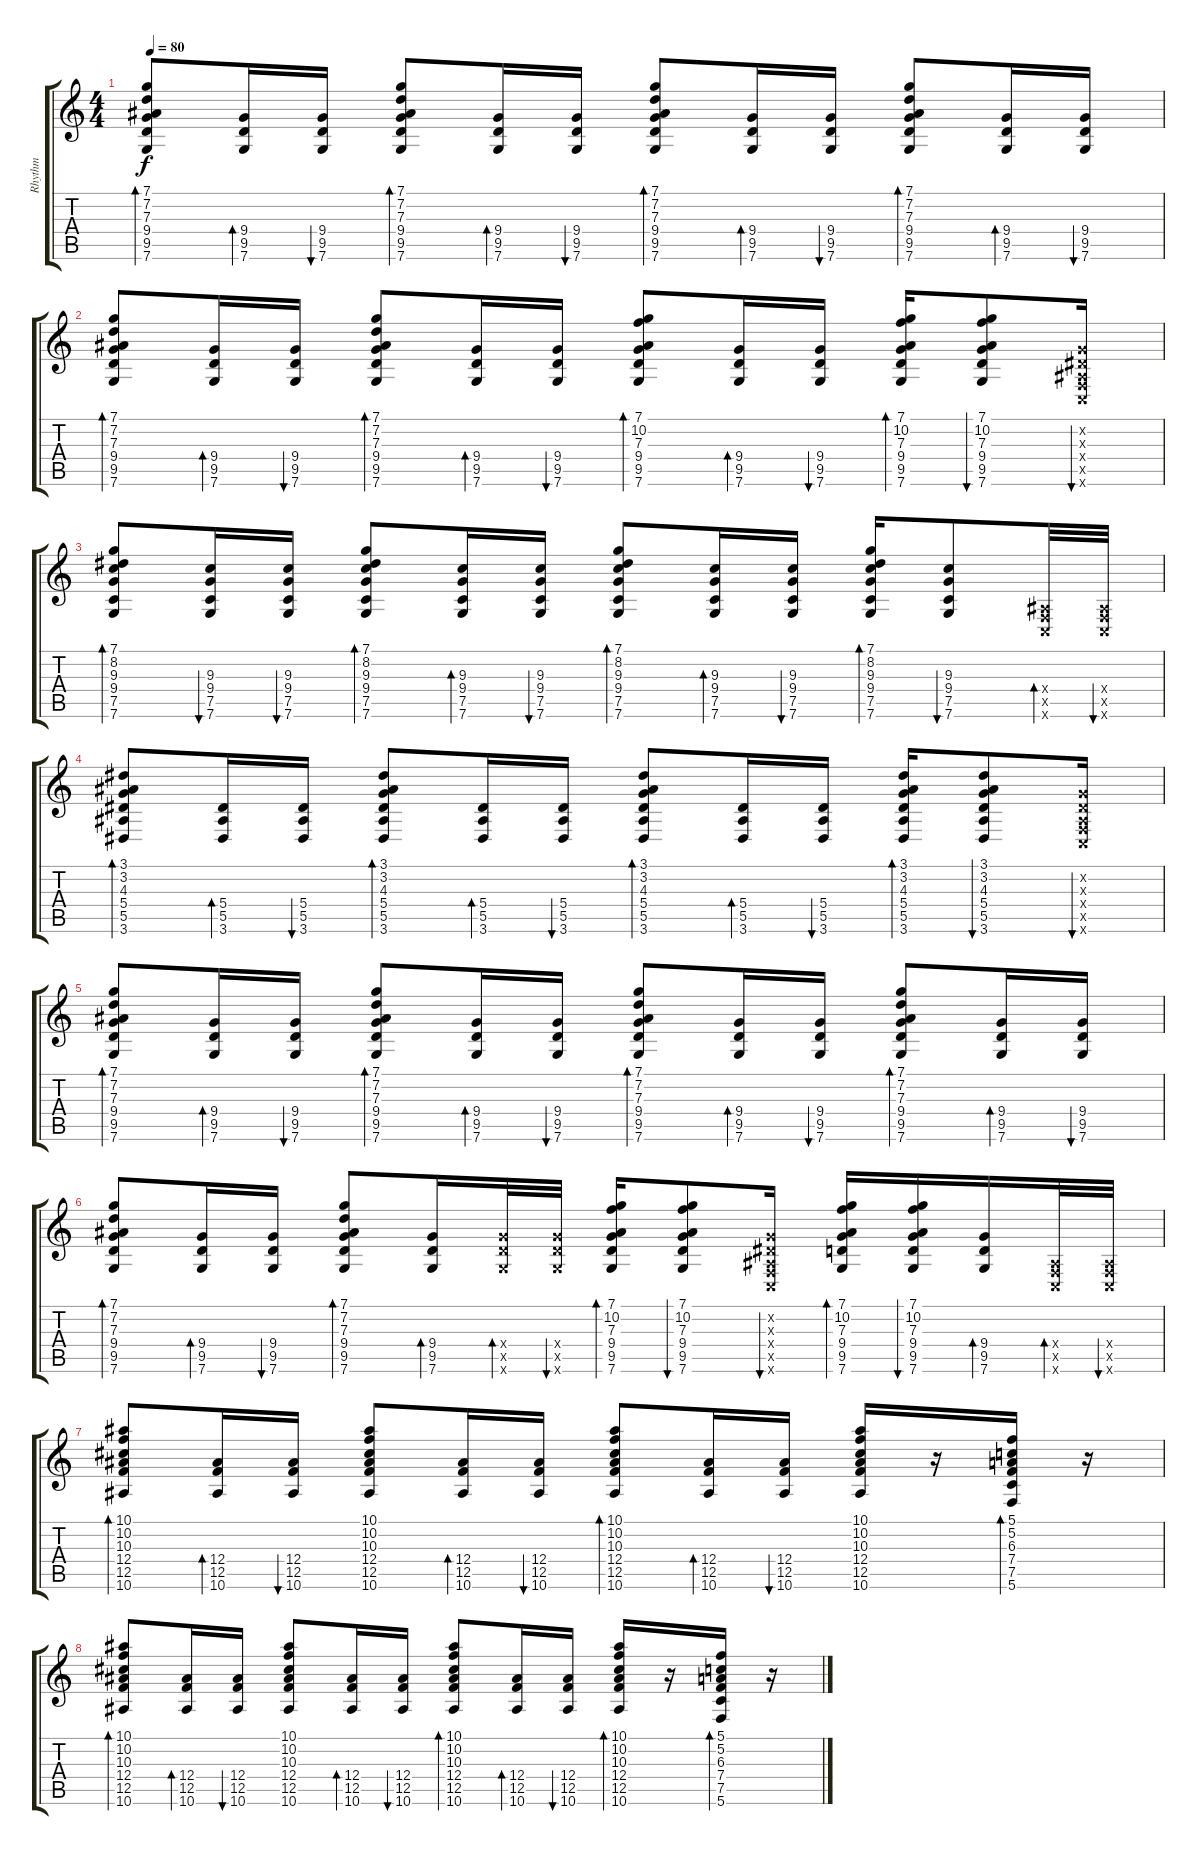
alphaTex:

\track ("Rhythm" "Rhythm") {instrument acousticguitarsteel}
\staff {score tabs}
\tuning (C4 G3 Eb3 Bb2 F2 C2) {hide}
\ts (4 4)
\tempo 80
\clef g2
\ks c
(7.1 7.2 7.3 9.4 9.5 7.6).8{bd 30 dy f} (9.4 9.5 7.6).16{bd 30} (9.4 9.5 7.6).16{bu 30} (7.1 7.2 7.3 9.4 9.5 7.6).8{bd 30} (9.4 9.5 7.6).16{bd 30} (9.4 9.5 7.6).16{bu 30} (7.1 7.2 7.3 9.4 9.5 7.6).8{bd 30} (9.4 9.5 7.6).16{bd 30} (9.4 9.5 7.6).16{bu 30} (7.1 7.2 7.3 9.4 9.5 7.6).8{bd 30} (9.4 9.5 7.6).16{bd 30} (9.4 9.5 7.6).16{bu 30} |
(7.1 7.2 7.3 9.4 9.5 7.6).8{bd 30} (9.4 9.5 7.6).16{bd 30} (9.4 9.5 7.6).16{bu 30} (7.1 7.2 7.3 9.4 9.5 7.6).8{bd 30} (9.4 9.5 7.6).16{bd 30} (9.4 9.5 7.6).16{bu 30} (7.1 10.2 7.3 9.4 9.5 7.6).8{bd 30} (9.4 9.5 7.6).16{bd 30} (9.4 9.5 7.6).16{bu 30} (7.1 10.2 7.3 9.4 9.5 7.6).16{bd 30} (7.1 10.2 7.3 9.4 9.5 7.6).8{bu 30} (0.2{x} 0.3{x} 0.4{x} 0.5{x} 0.6{x}).16{bu 30} |
(7.1 8.2 9.3 9.4 7.5 7.6).8{bd 30} (9.3 9.4 7.5 7.6).16{bu 30} (9.3 9.4 7.5 7.6).16{bu 30} (7.1 8.2 9.3 9.4 7.5 7.6).8{bd 30} (9.3 9.4 7.5 7.6).16{bd 30} (9.3 9.4 7.5 7.6).16{bu 30} (7.1 8.2 9.3 9.4 7.5 7.6).8{bd 30} (9.3 9.4 7.5 7.6).16{bd 30} (9.3 9.4 7.5 7.6).16{bu 30} (7.1 8.2 9.3 9.4 7.5 7.6).16{bd 30} (9.3 9.4 7.5 7.6).8{bu 30} (0.4{x} 0.5{x} 0.6{x}).32{bd 30} (0.4{x} 0.5{x} 0.6{x}).32{bu 30} |
(3.1 3.2 4.3 5.4 5.5 3.6).8{bd 30} (5.4 5.5 3.6).16{bd 30} (5.4 5.5 3.6).16{bu 30} (3.1 3.2 4.3 5.4 5.5 3.6).8{bd 30} (5.4 5.5 3.6).16{bd 30} (5.4 5.5 3.6).16{bu 30} (3.1 3.2 4.3 5.4 5.5 3.6).8{bd 30} (5.4 5.5 3.6).16{bd 30} (5.4 5.5 3.6).16{bu 30} (3.1 3.2 4.3 5.4 5.5 3.6).16{bd 30} (3.1 3.2 4.3 5.4 5.5 3.6).8{bu 30} (0.2{x} 0.3{x} 0.4{x} 0.5{x} 0.6{x}).16{bu 30} |
(7.1 7.2 7.3 9.4 9.5 7.6).8{bd 30} (9.4 9.5 7.6).16{bd 30} (9.4 9.5 7.6).16{bu 30} (7.1 7.2 7.3 9.4 9.5 7.6).8{bd 30} (9.4 9.5 7.6).16{bd 30} (9.4 9.5 7.6).16{bu 30} (7.1 7.2 7.3 9.4 9.5 7.6).8{bd 30} (9.4 9.5 7.6).16{bd 30} (9.4 9.5 7.6).16{bu 30} (7.1 7.2 7.3 9.4 9.5 7.6).8{bd 30} (9.4 9.5 7.6).16{bd 30} (9.4 9.5 7.6).16{bu 30} |
(7.1 7.2 7.3 9.4 9.5 7.6).8{bd 30} (9.4 9.5 7.6).16{bd 30} (9.4 9.5 7.6).16{bu 30} (7.1 7.2 7.3 9.4 9.5 7.6).8{bd 30} (9.4 9.5 7.6).16{bd 30} (9.4{x} 9.5{x} 7.6{x}).32{bd 30} (9.4{x} 9.5{x} 7.6{x}).32{bu 30} (7.1 10.2 7.3 9.4 9.5 7.6).16{bd 30} (7.1 10.2 7.3 9.4 9.5 7.6).8{bu 30} (0.2{x} 0.3{x} 0.4{x} 0.5{x} 0.6{x}).16{bu 30} (7.1 10.2 7.3 9.4 9.5 7.6).16{bd 30} (7.1 10.2 7.3 9.4 9.5 7.6).16{bu 30} (9.4 9.5 7.6).16{bd 30} (0.4{x} 0.5{x} 0.6{x}).32{bd 30} (0.4{x} 0.5{x} 0.6{x}).32{bu 30} |
(10.1 10.2 10.3 12.4 12.5 10.6).8{bd 30} (12.4 12.5 10.6).16{bd 30} (12.4 12.5 10.6).16{bu 30} (10.1 10.2 10.3 12.4 12.5 10.6).8 (12.4 12.5 10.6).16{bd 30} (12.4 12.5 10.6).16{bu 30} (10.1 10.2 10.3 12.4 12.5 10.6).8{bd 30} (12.4 12.5 10.6).16{bd 30} (12.4 12.5 10.6).16{bu 30} (10.1 10.2 10.3 12.4 12.5 10.6).16 r.16 (5.1 5.2 6.3 7.4 7.5 5.6).16{bd 30} r.16 |
(10.1 10.2 10.3 12.4 12.5 10.6).8{bd 30} (12.4 12.5 10.6).16{bd 30} (12.4 12.5 10.6).16{bu 30} (10.1 10.2 10.3 12.4 12.5 10.6).8 (12.4 12.5 10.6).16{bd 30} (12.4 12.5 10.6).16{bu 30} (10.1 10.2 10.3 12.4 12.5 10.6).8{bd 30} (12.4 12.5 10.6).16{bd 30} (12.4 12.5 10.6).16{bu 30} (10.1 10.2 10.3 12.4 12.5 10.6).16{bd 30} r.16 (5.1 5.2 6.3 7.4 7.5 5.6).16{bd 30} r.16
